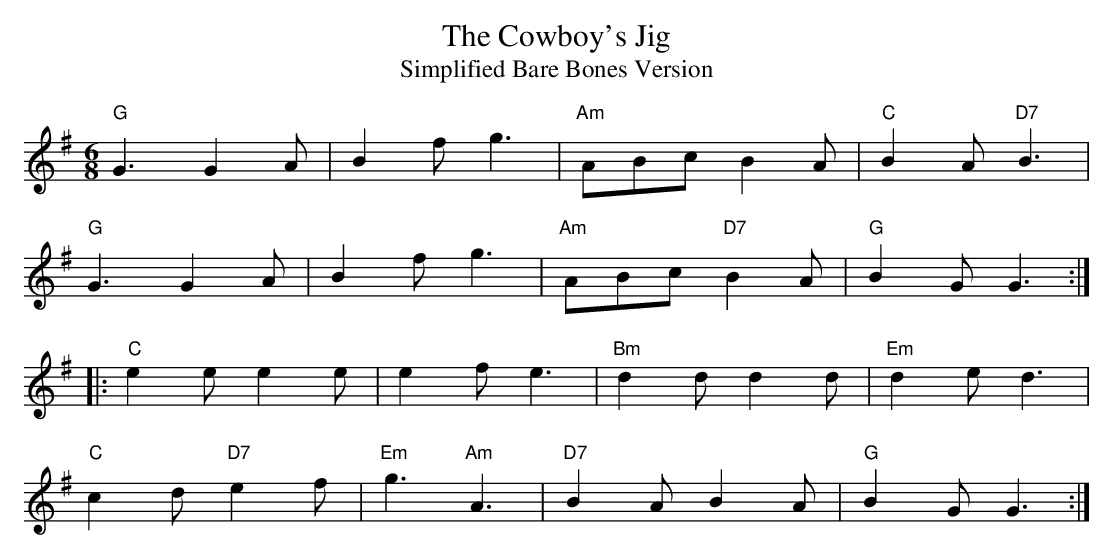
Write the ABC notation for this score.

X:1
T:Cowboy's Jig, The
T:Simplified Bare Bones Version
M: 6/8
L: 1/8
K: G
 "G"G3 G2A | B2f g3 | "Am"ABc B2A |"C" B2A "D7"B3|
"G"G3 G2A | B2f g3 | "Am"ABc "D7"B2A | "G"B2G G3 :|
|:  "C"e2e e2e | e2f e3 | "Bm"d2d d2d |"Em" d2e d3 |
"C"c2d "D7"e2f | "Em"g3 "Am"A3 | "D7"B2A B2A | "G"B2G G3 :|
